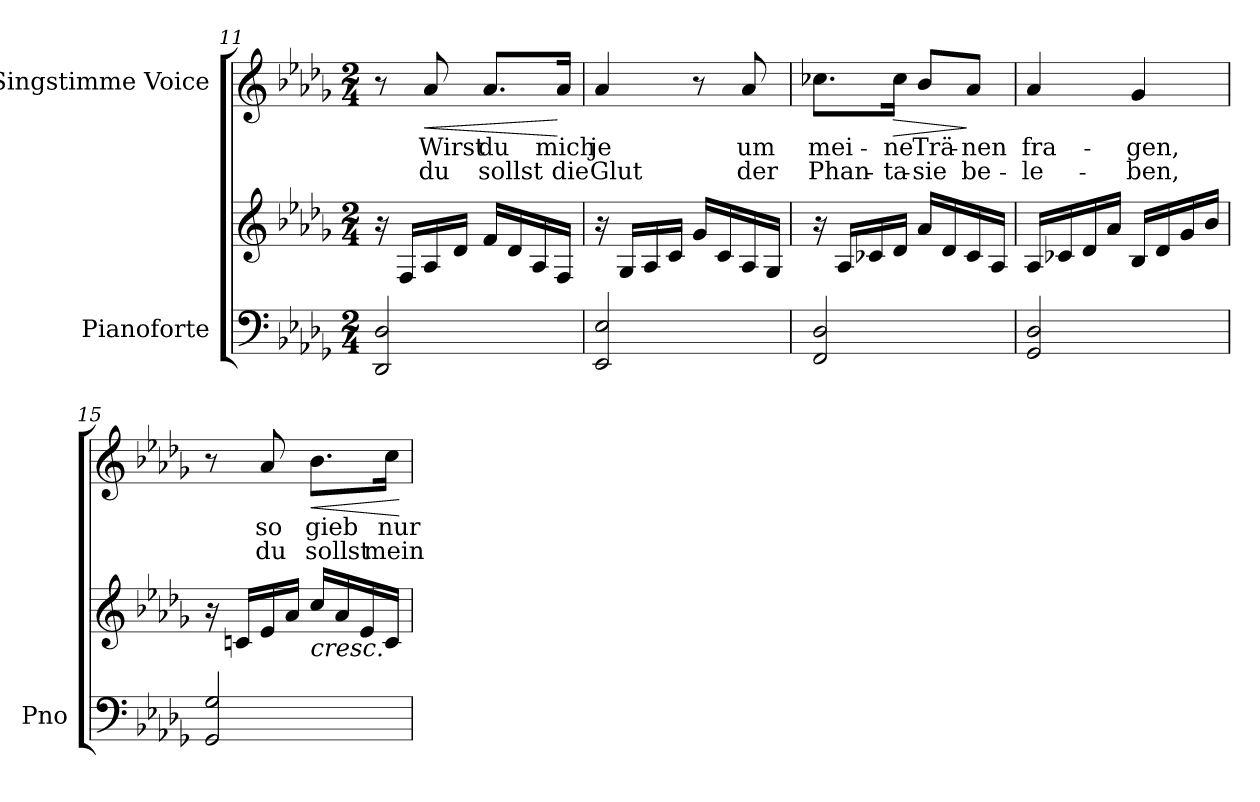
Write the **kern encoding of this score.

**kern	**kern	**kern	**text	**text	**dynam
*part2	*part2	*part1	*part1	*part1	*part1
*staff3	*staff2	*staff1	*staff1	*staff1	*staff1
*I"Pianoforte	*	*I"Singstimme Voice	*	*	*
*I'Pno	*	*	*	*	*
*clefF4	*clefG2	*clefG2	*	*	*
*k[b-e-a-d-g-]	*k[b-e-a-d-g-]	*k[b-e-a-d-g-]	*	*	*
*M2/4	*M2/4	*M2/4	*	*	*
=11	=11	=11	=11	=11	=11
2DD-/ 2D-/	16r	8r	.	.	.
.	16F/LL	.	.	.	.
!	!	!	!	!	!LO:HP:b
.	16A-/	8a-/	Wirst	du	<
.	16d-/JJ	.	.	.	.
.	16f/LL	8.a-/L	du	sollst	.
.	16d-/	.	.	.	.
.	16A-/	.	.	.	.
.	16F/JJ	16a-/Jk	mich	die	[
=12	=12	=12	=12	=12	=12
2EE-/ 2E-/	16r	4a-/	je	Glut	.
.	16G-/LL	.	.	.	.
.	16A-/	.	.	.	.
.	16c/JJ	.	.	.	.
.	16g-/LL	8r	.	.	.
.	16c/	.	.	.	.
.	16A-/	8a-/	um	der	.
.	16G-/JJ	.	.	.	.
=13	=13	=13	=13	=13	=13
2FF/ 2D-/	16r	8.cc-X\L	mei-	Phan-	.
.	16A-/LL	.	.	.	.
.	16c-X/	.	.	.	.
!	!	!	!	!	!LO:HP:b
.	16d-/JJ	16cc-\Jk	-ne	-ta-	>
.	16a-/LL	8b-/L	Trä-	-sie	.
.	16d-/	.	.	.	.
.	16c-/	8a-/J	-nen	be-	]
.	16A-/JJ	.	.	.	.
=14	=14	=14	=14	=14	=14
2GG-/ 2D-/	16A-/LL	4a-/	fra-	-le-	.
.	16c-X/	.	.	.	.
.	16d-/	.	.	.	.
.	16a-/JJ	.	.	.	.
.	16B-/LL	4g-/	-gen,	-ben,	.
.	16d-/	.	.	.	.
.	16g-/	.	.	.	.
.	16b-/JJ	.	.	.	.
=15	=15	=15	=15	=15	=15
2GG-/ 2G-/	16r	8r	.	.	.
.	16cn/LL	.	.	.	.
.	16e-/	8a-/	so	du	.
.	16a-/JJ	.	.	.	.
!	!LO:TX:b:i:t=cresc.	!	!	!	!
!	!	!	!	!	!LO:HP:b
.	16cc/LL	8.b-\L	gieb	sollst	<
.	16a-/	.	.	.	.
.	16e-/	.	.	.	.
.	16c/JJ	16cc\Jk	nur	mein	.
.	.	.	.	.	[
=	=	=	=	=	=
*-	*-	*-	*-	*-	*-
